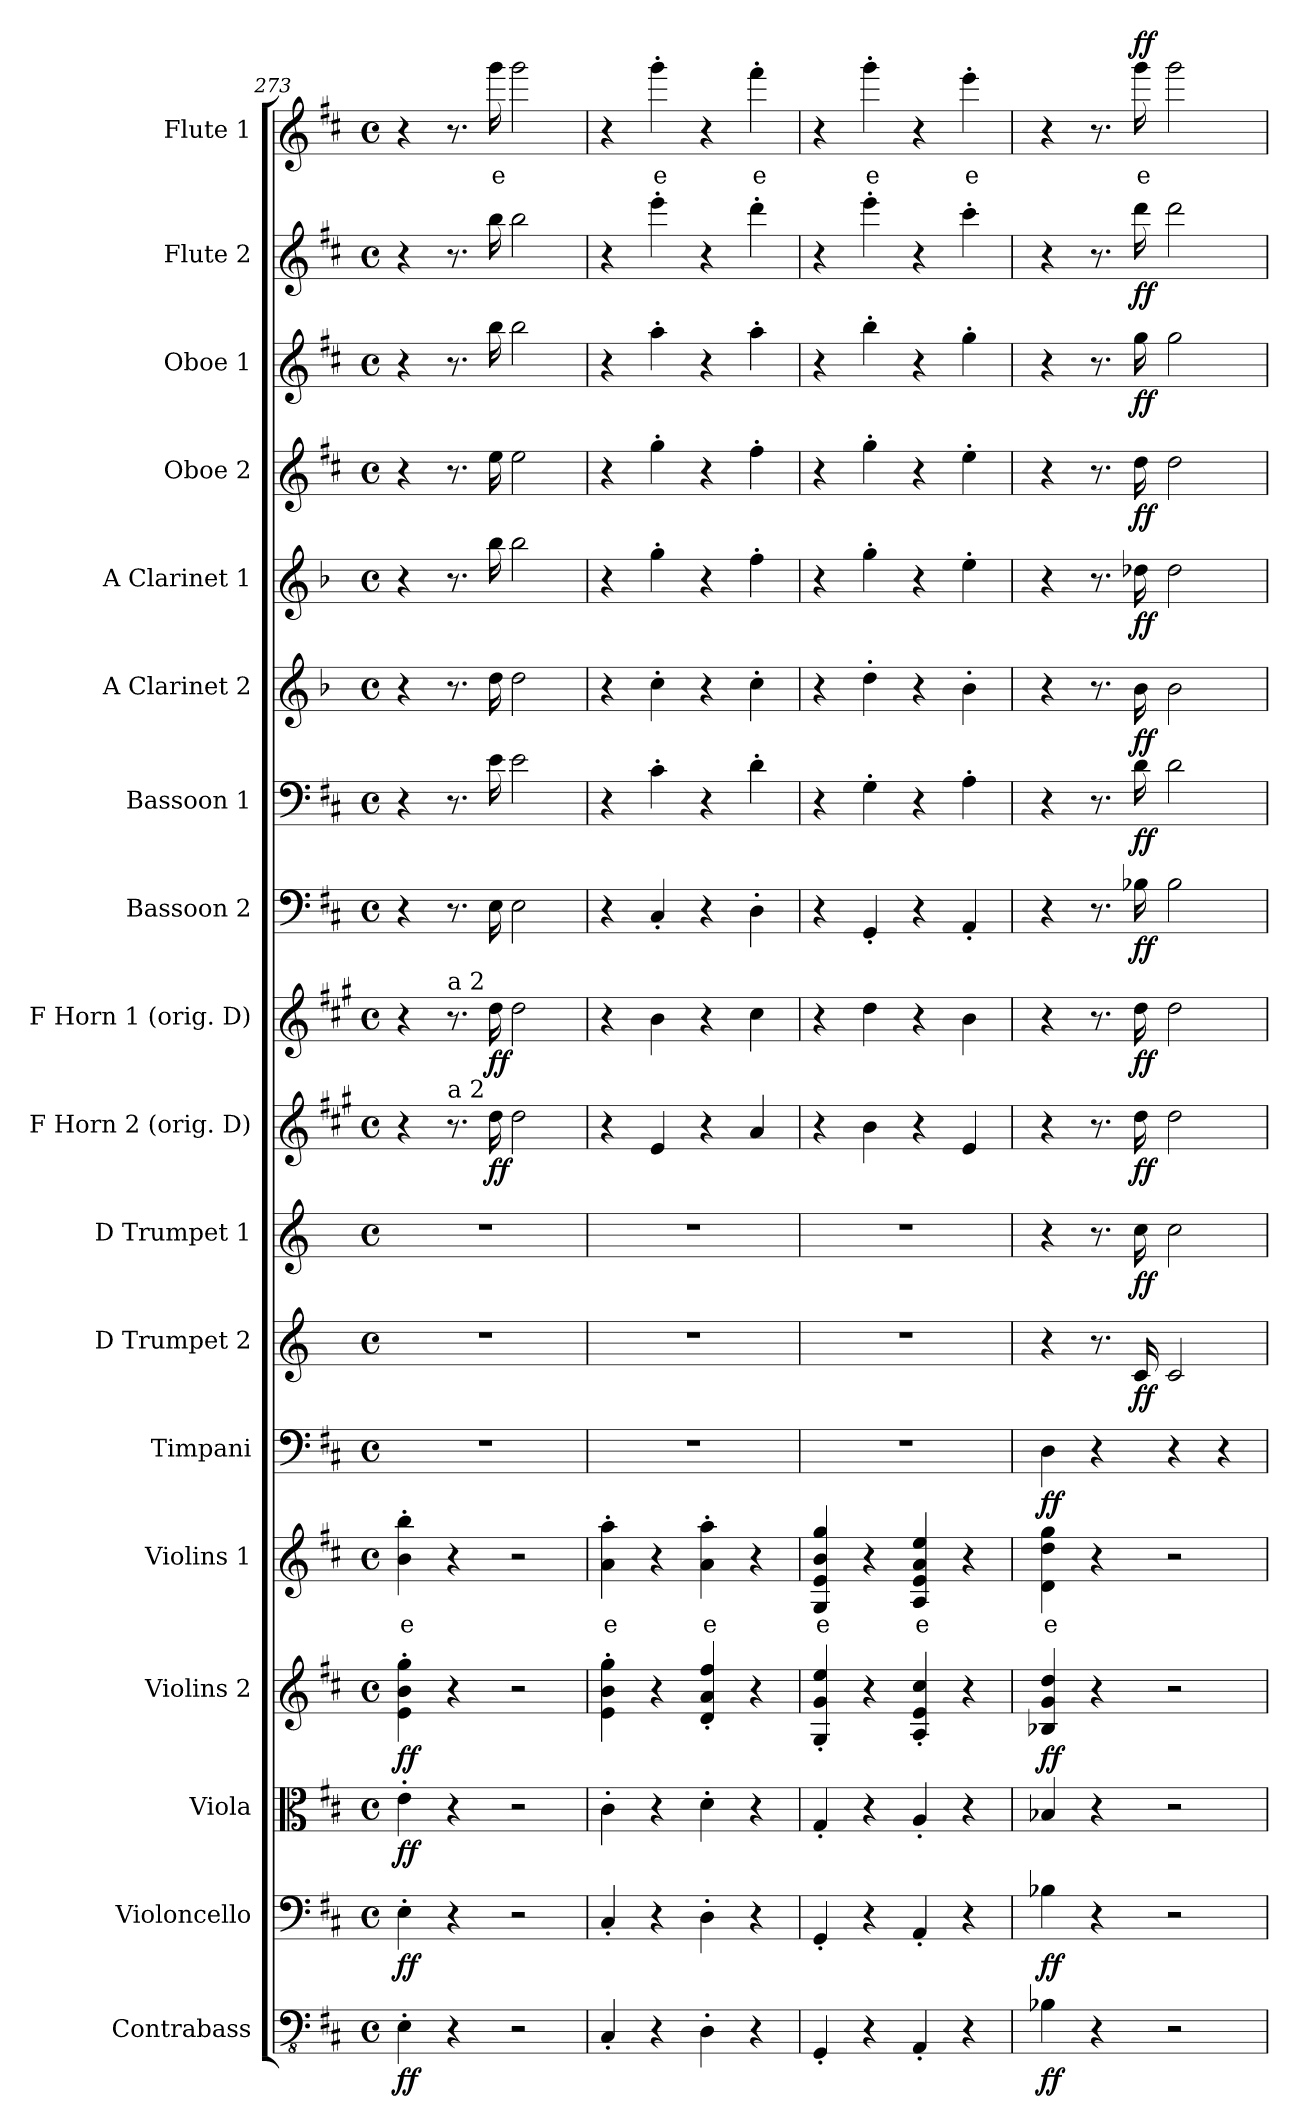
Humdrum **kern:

**kern	**dynam	**kern	**dynam	**kern	**dynam	**kern	**dynam	**kern	**text	**kern	**dynam	**kern	**dynam	**kern	**dynam	**kern	**dynam	**kern	**dynam	**kern	**dynam	**kern	**dynam	**kern	**dynam	**kern	**dynam	**kern	**dynam	**kern	**dynam	**kern	**dynam	**kern	**text	**dynam
*part18	*part18	*part17	*part17	*part16	*part16	*part15	*part15	*part14	*part14	*part13	*part13	*part12	*part12	*part11	*part11	*part10	*part10	*part9	*part9	*part8	*part8	*part7	*part7	*part6	*part6	*part5	*part5	*part4	*part4	*part3	*part3	*part2	*part2	*part1	*part1	*part1
*staff18	*staff18	*staff17	*staff17	*staff16	*staff16	*staff15	*staff15	*staff14	*staff14	*staff13	*staff13	*staff12	*staff12	*staff11	*staff11	*staff10	*staff10	*staff9	*staff9	*staff8	*staff8	*staff7	*staff7	*staff6	*staff6	*staff5	*staff5	*staff4	*staff4	*staff3	*staff3	*staff2	*staff2	*staff1	*staff1	*staff1
*I"Contrabass	*	*I"Violoncello	*	*I"Viola	*	*I"Violins 2	*	*I"Violins 1	*	*I"Timpani	*	*I"D Trumpet 2	*	*I"D Trumpet 1	*	*I"F Horn 2 (orig.  D)	*	*I"F Horn 1 (orig.  D)	*	*I"Bassoon 2	*	*I"Bassoon 1	*	*I"A Clarinet 2	*	*I"A Clarinet 1	*	*I"Oboe 2	*	*I"Oboe 1	*	*I"Flute 2	*	*I"Flute 1	*	*
*I'Cb	*	*I'Vc	*	*I'Vla	*	*I'Vln 2	*	*I'Vln 1	*	*I'Timp	*	*I'Tpt 2	*	*I'Tpt 1	*	*I'Hn 2	*	*I'Hn 1	*	*I'Bsn 2	*	*I'Bsn 1	*	*I'Cl 2	*	*I'Cl 1	*	*I'Ob 2	*	*I'Ob 1	*	*I'Fl 2	*	*I'Fl 1	*	*
*clefFv4	*	*clefF4	*	*clefC3	*	*clefG2	*	*clefG2	*	*clefF4	*	*clefG2	*	*clefG2	*	*clefG2	*	*clefG2	*	*clefF4	*	*clefF4	*	*clefG2	*	*clefG2	*	*clefG2	*	*clefG2	*	*clefG2	*	*clefG2	*	*
*	*	*	*	*	*	*	*	*	*	*	*	*ITrd-1c-2	*	*ITrd-1c-2	*	*ITrd4c7	*	*ITrd4c7	*	*	*	*	*	*ITrd2c3	*	*ITrd2c3	*	*	*	*	*	*	*	*	*	*
*k[f#c#]	*	*k[f#c#]	*	*k[f#c#]	*	*k[f#c#]	*	*k[f#c#]	*	*k[f#c#]	*	*k[f#c#]	*	*k[f#c#]	*	*k[f#c#]	*	*k[f#c#]	*	*k[f#c#]	*	*k[f#c#]	*	*k[f#c#]	*	*k[f#c#]	*	*k[f#c#]	*	*k[f#c#]	*	*k[f#c#]	*	*k[f#c#]	*	*
*M4/4	*	*M4/4	*	*M4/4	*	*M4/4	*	*M4/4	*	*M4/4	*	*M4/4	*	*M4/4	*	*M4/4	*	*M4/4	*	*M4/4	*	*M4/4	*	*M4/4	*	*M4/4	*	*M4/4	*	*M4/4	*	*M4/4	*	*M4/4	*	*
*met(c)	*	*met(c)	*	*met(c)	*	*met(c)	*	*met(c)	*	*met(c)	*	*met(c)	*	*met(c)	*	*met(c)	*	*met(c)	*	*met(c)	*	*met(c)	*	*met(c)	*	*met(c)	*	*met(c)	*	*met(c)	*	*met(c)	*	*met(c)	*	*
=273	=273	=273	=273	=273	=273	=273	=273	=273	=273	=273	=273	=273	=273	=273	=273	=273	=273	=273	=273	=273	=273	=273	=273	=273	=273	=273	=273	=273	=273	=273	=273	=273	=273	=273	=273	=273
!	!LO:DY:b	!	!LO:DY:b	!	!LO:DY:b	!	!LO:DY:b	!	!LO:LY:b:color=#FF0000	!	!	!	!	!	!	!	!	!	!	!	!	!	!	!	!	!	!	!	!	!	!	!	!	!	!	!
4EE'\	ff	4E'\	ff	4e'\	ff	4e\' 4b\' 4gg\'	ff	4b\' 4bb\'	e	1r	.	1r	.	1r	.	4r	.	4r	.	4r	.	4r	.	4r	.	4r	.	4r	.	4r	.	4r	.	4r	.	.
!	!	!	!	!	!	!	!	!	!	!	!	!	!	!	!	!	!	!LO:TX:a:t=a 2	!	!	!	!	!	!	!	!	!	!	!	!	!	!	!	!	!	!
!	!	!	!	!	!	!	!	!	!	!	!	!	!	!	!	!LO:TX:a:t=a 2	!	!	!	!	!	!	!	!	!	!	!	!	!	!	!	!	!	!	!	!
4r	.	4r	.	4r	.	4r	.	4r	.	.	.	.	.	.	.	8.r	.	8.r	.	8.r	.	8.r	.	8.r	.	8.r	.	8.r	.	8.r	.	8.r	.	8.r	.	.
!	!	!	!	!	!	!	!	!	!	!	!	!	!	!	!	!	!LO:DY:b	!	!LO:DY:b	!	!	!	!	!	!	!	!	!	!	!	!	!	!	!	!LO:LY:b:color=#FF0000	!
.	.	.	.	.	.	.	.	.	.	.	.	.	.	.	.	16g\	ff	16g\	ff	16E\	.	16e\	.	16b\	.	16gg\	.	16ee\	.	16bb\	.	16bb\	.	16ggg\	e	.
2r	.	2r	.	2r	.	2r	.	2r	.	.	.	.	.	.	.	2g\	.	2g\	.	2E\	.	2e\	.	2b\	.	2gg\	.	2ee\	.	2bb\	.	2bb\	.	2ggg\	.	.
=274	=274	=274	=274	=274	=274	=274	=274	=274	=274	=274	=274	=274	=274	=274	=274	=274	=274	=274	=274	=274	=274	=274	=274	=274	=274	=274	=274	=274	=274	=274	=274	=274	=274	=274	=274	=274
!	!	!	!	!	!	!	!	!	!LO:LY:b:color=#FF0000	!	!	!	!	!	!	!	!	!	!	!	!	!	!	!	!	!	!	!	!	!	!	!	!	!	!	!
4CC#'/	.	4C#'/	.	4c#'\	.	4e\' 4b\' 4gg\'	.	4a\' 4aa\'	e	1r	.	1r	.	1r	.	4r	.	4r	.	4r	.	4r	.	4r	.	4r	.	4r	.	4r	.	4r	.	4r	.	.
!	!	!	!	!	!	!	!	!	!	!	!	!	!	!	!	!	!	!	!	!	!	!	!	!	!	!	!	!	!	!	!	!	!	!	!LO:LY:b:color=#FF0000	!
4r	.	4r	.	4r	.	4r	.	4r	.	.	.	.	.	.	.	4A/	.	4e\	.	4C#'/	.	4c#'\	.	4a'\	.	4ee'\	.	4gg'\	.	4aa'\	.	4eee'\	.	4ggg'\	e	.
!	!	!	!	!	!	!	!	!	!LO:LY:b:color=#FF0000	!	!	!	!	!	!	!	!	!	!	!	!	!	!	!	!	!	!	!	!	!	!	!	!	!	!	!
4DD'\	.	4D'\	.	4d'\	.	4d/' 4a/' 4ff#/'	.	4a\' 4aa\'	e	.	.	.	.	.	.	4r	.	4r	.	4r	.	4r	.	4r	.	4r	.	4r	.	4r	.	4r	.	4r	.	.
!	!	!	!	!	!	!	!	!	!	!	!	!	!	!	!	!	!	!	!	!	!	!	!	!	!	!	!	!	!	!	!	!	!	!	!LO:LY:b:color=#FF0000	!
4r	.	4r	.	4r	.	4r	.	4r	.	.	.	.	.	.	.	4d/	.	4f#\	.	4D'\	.	4d'\	.	4a'\	.	4dd'\	.	4ff#'\	.	4aa'\	.	4ddd'\	.	4fff#'\	e	.
!!LO:PB:g=z
=275	=275	=275	=275	=275	=275	=275	=275	=275	=275	=275	=275	=275	=275	=275	=275	=275	=275	=275	=275	=275	=275	=275	=275	=275	=275	=275	=275	=275	=275	=275	=275	=275	=275	=275	=275	=275
!	!	!	!	!	!	!	!	!	!LO:LY:b:color=#FF0000	!	!	!	!	!	!	!	!	!	!	!	!	!	!	!	!	!	!	!	!	!	!	!	!	!	!	!
4GGG'/	.	4GG'/	.	4G'/	.	4G/' 4g/' 4ee/'	.	4G/ 4e/ 4b/ 4gg/	e	1r	.	1r	.	1r	.	4r	.	4r	.	4r	.	4r	.	4r	.	4r	.	4r	.	4r	.	4r	.	4r	.	.
!	!	!	!	!	!	!	!	!	!	!	!	!	!	!	!	!	!	!	!	!	!	!	!	!	!	!	!	!	!	!	!	!	!	!	!LO:LY:b:color=#FF0000	!
4r	.	4r	.	4r	.	4r	.	4r	.	.	.	.	.	.	.	4e\	.	4g\	.	4GG'/	.	4G'\	.	4b'\	.	4ee'\	.	4gg'\	.	4bb'\	.	4eee'\	.	4ggg'\	e	.
!	!	!	!	!	!	!	!	!	!LO:LY:b:color=#FF0000	!	!	!	!	!	!	!	!	!	!	!	!	!	!	!	!	!	!	!	!	!	!	!	!	!	!	!
4AAA'/	.	4AA'/	.	4A'/	.	4A/' 4e/' 4cc#/'	.	4A/ 4e/ 4a/ 4ee/	e	.	.	.	.	.	.	4r	.	4r	.	4r	.	4r	.	4r	.	4r	.	4r	.	4r	.	4r	.	4r	.	.
!	!	!	!	!	!	!	!	!	!	!	!	!	!	!	!	!	!	!	!	!	!	!	!	!	!	!	!	!	!	!	!	!	!	!	!LO:LY:b:color=#FF0000	!
4r	.	4r	.	4r	.	4r	.	4r	.	.	.	.	.	.	.	4A/	.	4e\	.	4AA'/	.	4A'\	.	4g'\	.	4cc#'\	.	4ee'\	.	4gg'\	.	4ccc#'\	.	4eee'\	e	.
=276	=276	=276	=276	=276	=276	=276	=276	=276	=276	=276	=276	=276	=276	=276	=276	=276	=276	=276	=276	=276	=276	=276	=276	=276	=276	=276	=276	=276	=276	=276	=276	=276	=276	=276	=276	=276
!	!LO:DY:b	!	!LO:DY:b	!	!	!	!LO:DY:b	!	!LO:LY:b:color=#FF0000	!	!LO:DY:b	!	!	!	!	!	!	!	!	!	!	!	!	!	!	!	!	!	!	!	!	!	!	!	!	!
4BB-X\	ff	4B-X\	ff	4B-X/	.	4B-X/ 4g/ 4dd/	ff	4d\ 4dd\ 4gg\	e	4D\	ff	4r	.	4r	.	4r	.	4r	.	4r	.	4r	.	4r	.	4r	.	4r	.	4r	.	4r	.	4r	.	.
4r	.	4r	.	4r	.	4r	.	4r	.	4r	.	8.r	.	8.r	.	8.r	.	8.r	.	8.r	.	8.r	.	8.r	.	8.r	.	8.r	.	8.r	.	8.r	.	8.r	.	.
!	!	!	!	!	!	!	!	!	!	!	!	!	!LO:DY:b	!	!LO:DY:b	!	!LO:DY:b	!	!LO:DY:b	!	!LO:DY:b	!	!LO:DY:b	!	!LO:DY:b	!	!LO:DY:b	!	!LO:DY:b	!	!LO:DY:b	!	!LO:DY:b	!	!LO:LY:b:color=#FF0000	!LO:DY:b
.	.	.	.	.	.	.	.	.	.	.	.	16d/	ff	16dd\	ff	16g\	ff	16g\	ff	16B-X\	ff	16d\	ff	16g\	ff	16b-X\	ff	16dd\	ff	16gg\	ff	16ddd\	ff	16ggg\	e	ff
2r	.	2r	.	2r	.	2r	.	2r	.	4r	.	2d/	.	2dd\	.	2g\	.	2g\	.	2B-\	.	2d\	.	2g\	.	2b-\	.	2dd\	.	2gg\	.	2ddd\	.	2ggg\	.	.
.	.	.	.	.	.	.	.	.	.	4r	.	.	.	.	.	.	.	.	.	.	.	.	.	.	.	.	.	.	.	.	.	.	.	.	.	.
=	=	=	=	=	=	=	=	=	=	=	=	=	=	=	=	=	=	=	=	=	=	=	=	=	=	=	=	=	=	=	=	=	=	=	=	=
*-	*-	*-	*-	*-	*-	*-	*-	*-	*-	*-	*-	*-	*-	*-	*-	*-	*-	*-	*-	*-	*-	*-	*-	*-	*-	*-	*-	*-	*-	*-	*-	*-	*-	*-	*-	*-
